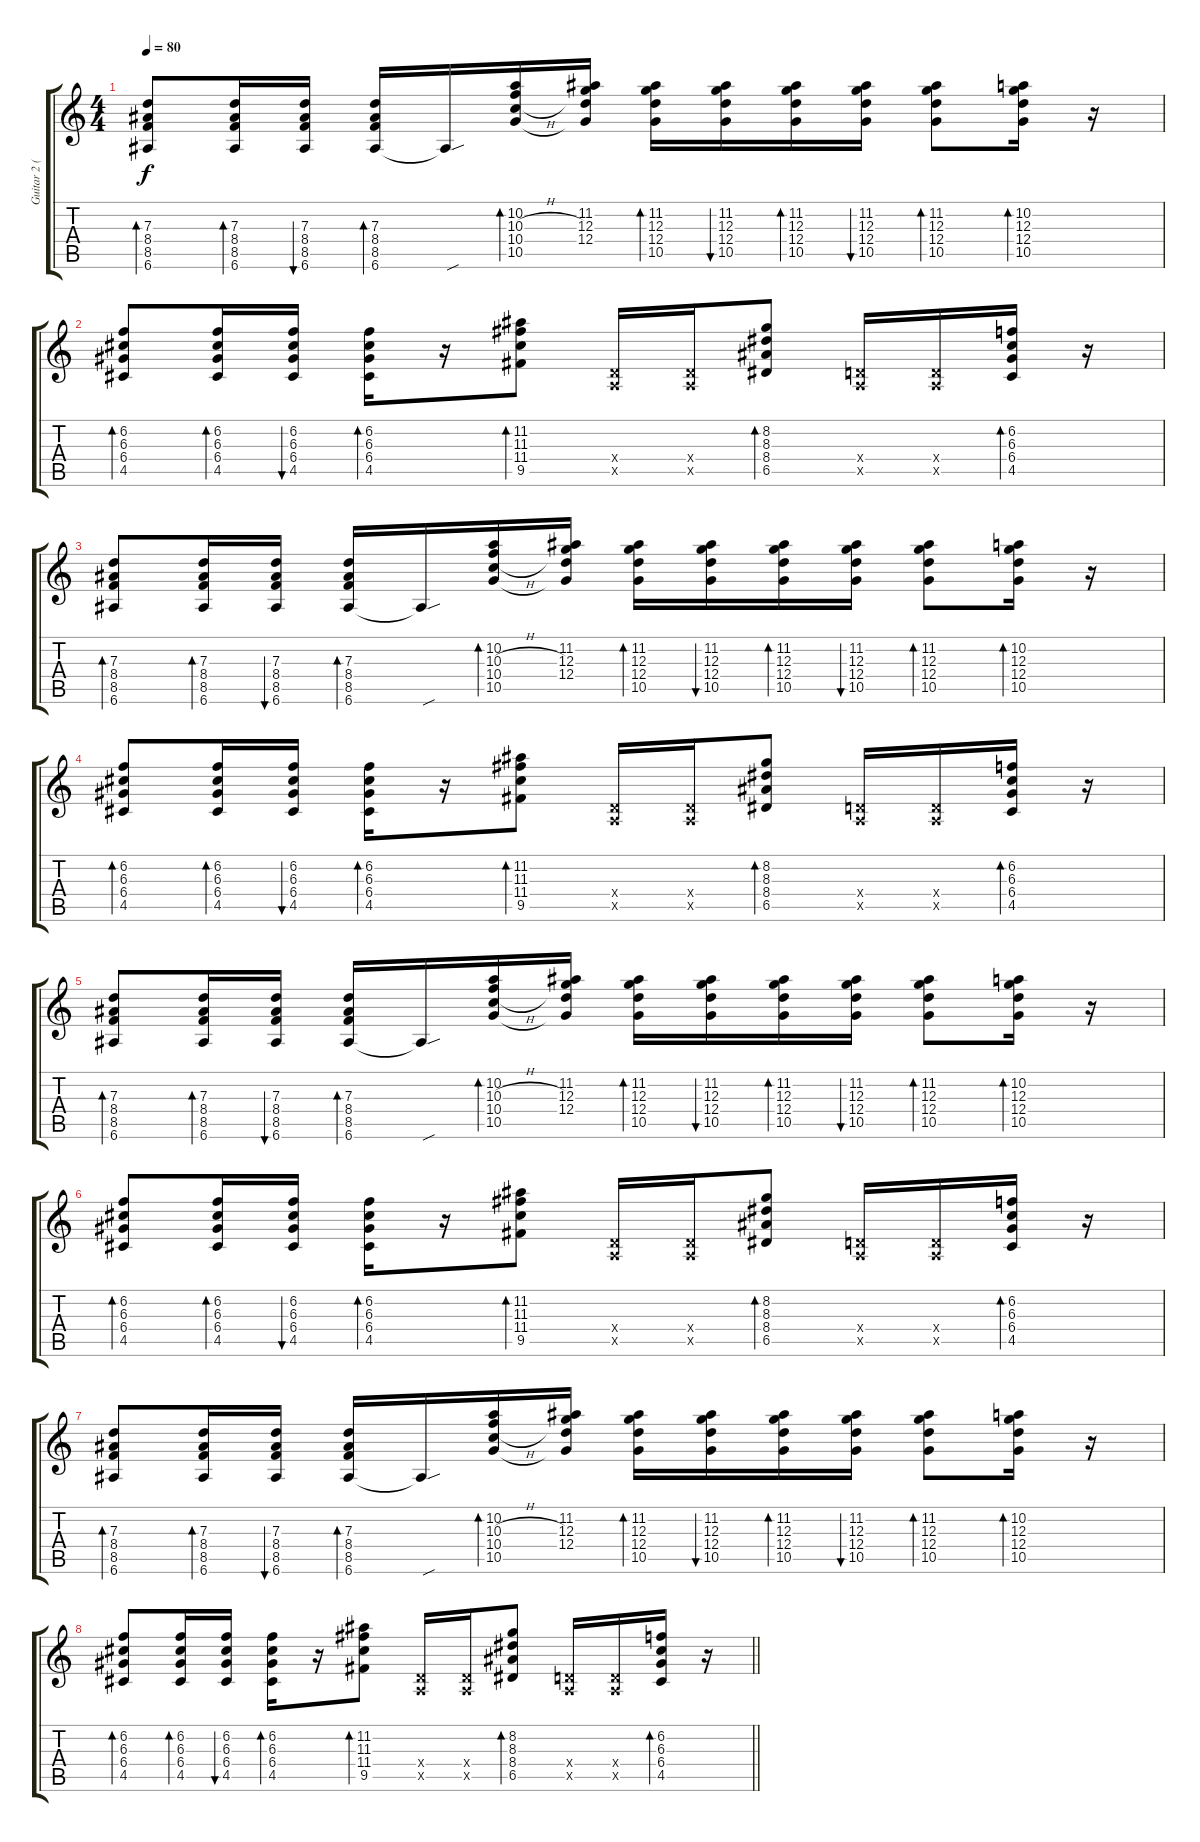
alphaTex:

\track ("Guitar 2 (Distortion)" "Guitar 2 (") {instrument distortionguitar}
\staff {score tabs}
\tuning (E4 B3 G3 D3 A2 E2) {hide}
\ts (4 4)
\tempo 80
\clef g2
\ks c
(7.3 8.4 8.5 6.6).8{bd 30 dy f} (7.3 8.4 8.5 6.6).16{bd 30} (7.3 8.4 8.5 6.6).16{bu 30} (7.3 8.4 8.5 6.6).16{bd 30} 6.6{sou t}.16 (10.2 10.3{h} 10.4{h} 10.5).16{bd 30} (11.2 12.3 12.4 10.5{t}).16 (11.2 12.3 12.4 10.5).16{bd 30} (11.2 12.3 12.4 10.5).16{bu 30} (11.2 12.3 12.4 10.5).16{bd 30} (11.2 12.3 12.4 10.5).16{bu 30} (11.2 12.3 12.4 10.5).8{bd 30} (10.2 12.3 12.4 10.5).16{bd 30} r.16 |
(6.2 6.3 6.4 4.5).8{bd 30} (6.2 6.3 6.4 4.5).16{bd 30} (6.2 6.3 6.4 4.5).16{bu 30} (6.2 6.3 6.4 4.5).16{bd 30} r.16 (11.2 11.3 11.4 9.5).8{bd 30} (0.4{x} 0.5{x}).16 (0.4{x} 0.5{x}).16 (8.2 8.3 8.4 6.5).8{bd 30} (0.4{x} 0.5{x}).16 (0.4{x} 0.5{x}).16 (6.2 6.3 6.4 4.5).16{bd 30} r.16 |
(7.3 8.4 8.5 6.6).8{bd 30} (7.3 8.4 8.5 6.6).16{bd 30} (7.3 8.4 8.5 6.6).16{bu 30} (7.3 8.4 8.5 6.6).16{bd 30} 6.6{sou t}.16 (10.2 10.3{h} 10.4{h} 10.5).16{bd 30} (11.2 12.3 12.4 10.5{t}).16 (11.2 12.3 12.4 10.5).16{bd 30} (11.2 12.3 12.4 10.5).16{bu 30} (11.2 12.3 12.4 10.5).16{bd 30} (11.2 12.3 12.4 10.5).16{bu 30} (11.2 12.3 12.4 10.5).8{bd 30} (10.2 12.3 12.4 10.5).16{bd 30} r.16 |
(6.2 6.3 6.4 4.5).8{bd 30} (6.2 6.3 6.4 4.5).16{bd 30} (6.2 6.3 6.4 4.5).16{bu 30} (6.2 6.3 6.4 4.5).16{bd 30} r.16 (11.2 11.3 11.4 9.5).8{bd 30} (0.4{x} 0.5{x}).16 (0.4{x} 0.5{x}).16 (8.2 8.3 8.4 6.5).8{bd 30} (0.4{x} 0.5{x}).16 (0.4{x} 0.5{x}).16 (6.2 6.3 6.4 4.5).16{bd 30} r.16 |
(7.3 8.4 8.5 6.6).8{bd 30} (7.3 8.4 8.5 6.6).16{bd 30} (7.3 8.4 8.5 6.6).16{bu 30} (7.3 8.4 8.5 6.6).16{bd 30} 6.6{sou t}.16 (10.2 10.3{h} 10.4{h} 10.5).16{bd 30} (11.2 12.3 12.4 10.5{t}).16 (11.2 12.3 12.4 10.5).16{bd 30} (11.2 12.3 12.4 10.5).16{bu 30} (11.2 12.3 12.4 10.5).16{bd 30} (11.2 12.3 12.4 10.5).16{bu 30} (11.2 12.3 12.4 10.5).8{bd 30} (10.2 12.3 12.4 10.5).16{bd 30} r.16 |
(6.2 6.3 6.4 4.5).8{bd 30} (6.2 6.3 6.4 4.5).16{bd 30} (6.2 6.3 6.4 4.5).16{bu 30} (6.2 6.3 6.4 4.5).16{bd 30} r.16 (11.2 11.3 11.4 9.5).8{bd 30} (0.4{x} 0.5{x}).16 (0.4{x} 0.5{x}).16 (8.2 8.3 8.4 6.5).8{bd 30} (0.4{x} 0.5{x}).16 (0.4{x} 0.5{x}).16 (6.2 6.3 6.4 4.5).16{bd 30} r.16 |
(7.3 8.4 8.5 6.6).8{bd 30} (7.3 8.4 8.5 6.6).16{bd 30} (7.3 8.4 8.5 6.6).16{bu 30} (7.3 8.4 8.5 6.6).16{bd 30} 6.6{sou t}.16 (10.2 10.3{h} 10.4{h} 10.5).16{bd 30} (11.2 12.3 12.4 10.5{t}).16 (11.2 12.3 12.4 10.5).16{bd 30} (11.2 12.3 12.4 10.5).16{bu 30} (11.2 12.3 12.4 10.5).16{bd 30} (11.2 12.3 12.4 10.5).16{bu 30} (11.2 12.3 12.4 10.5).8{bd 30} (10.2 12.3 12.4 10.5).16{bd 30} r.16 |
\barLineRight lightlight
(6.2 6.3 6.4 4.5).8{bd 30} (6.2 6.3 6.4 4.5).16{bd 30} (6.2 6.3 6.4 4.5).16{bu 30} (6.2 6.3 6.4 4.5).16{bd 30} r.16 (11.2 11.3 11.4 9.5).8{bd 30} (0.4{x} 0.5{x}).16 (0.4{x} 0.5{x}).16 (8.2 8.3 8.4 6.5).8{bd 30} (0.4{x} 0.5{x}).16 (0.4{x} 0.5{x}).16 (6.2 6.3 6.4 4.5).16{bd 30} r.16
